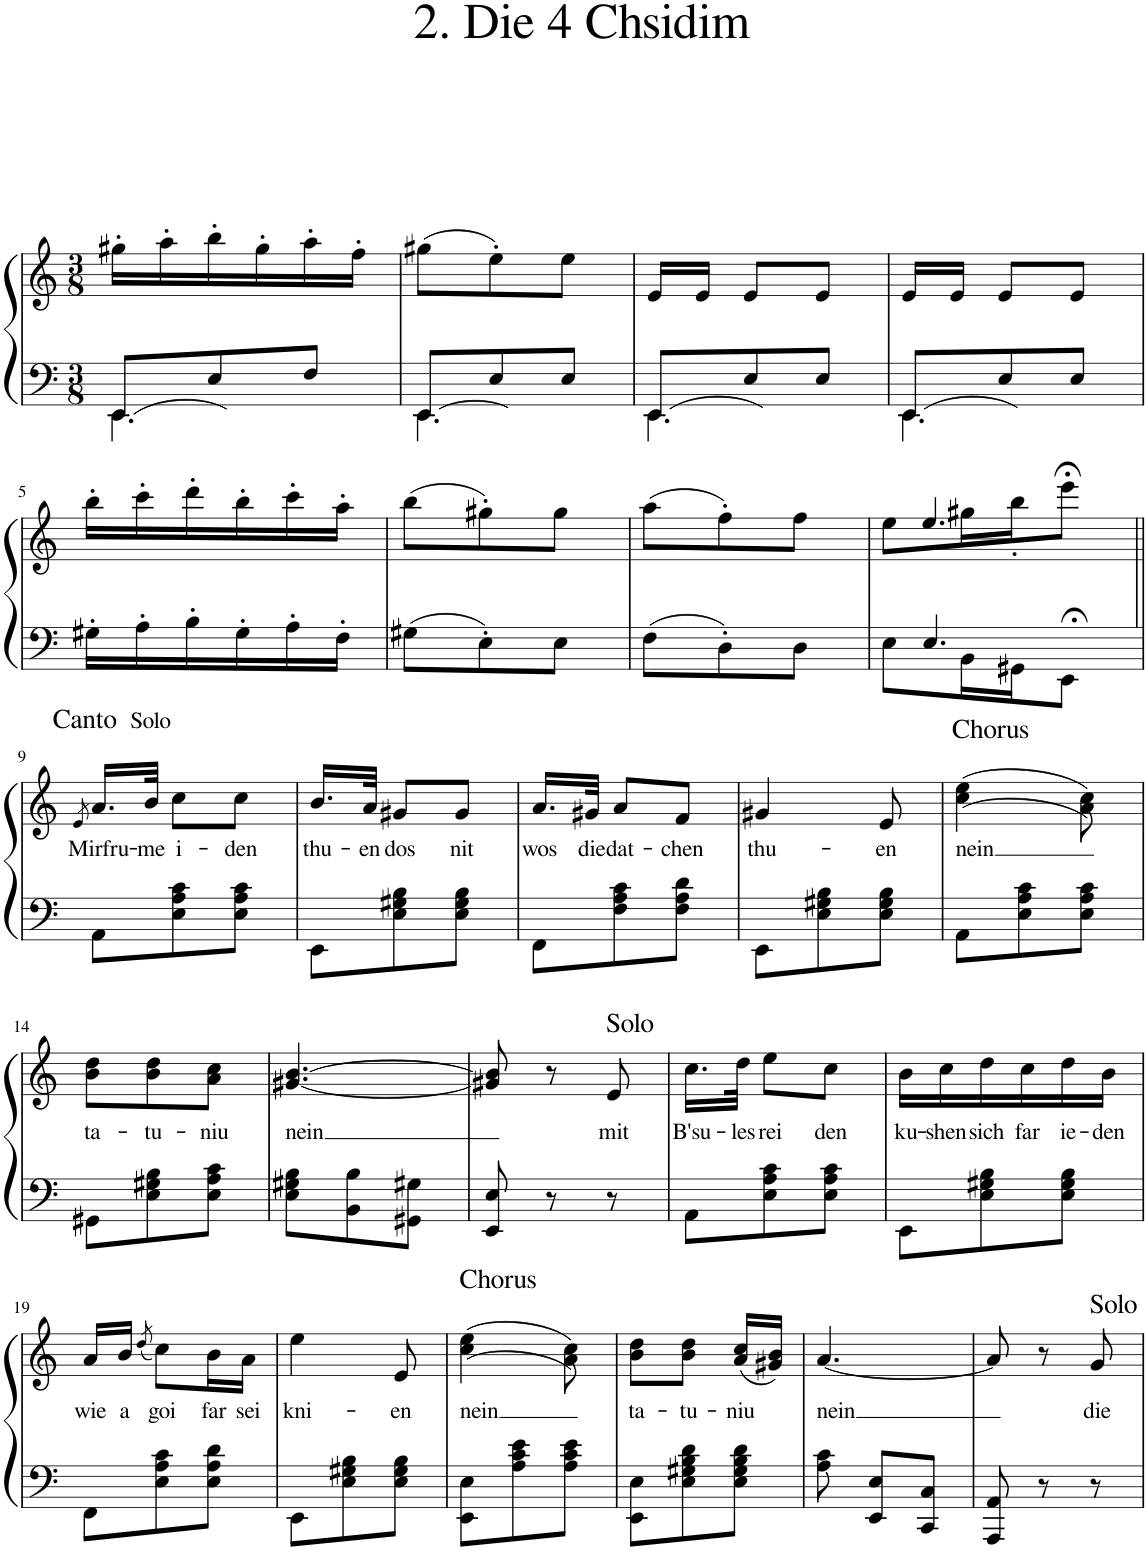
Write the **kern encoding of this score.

**kern	**kern	**text
*part1	*part1	*part1
*staff2	*staff1	*staff1
*I"Klavier	*	*
*I'Klav.	*	*
*clefF4	*clefG2	*
*k[]	*k[]	*
*M3/8	*M3/8	*
=1	=1	=1
*^	*	*
8EE/L	4.EE\	16gg#X'\LL	.
.	.	16aa'\	.
8E/	.	16bb'\	.
.	.	16gg#'\	.
8F/J	.	16aa'\	.
.	.	16ff'\JJ	.
=2	=2	=2	=2
8EE/L	4.EE\	(8gg#X\L	.
8E/	.	8ee'\)	.
8E/J	.	8ee\J	.
=3	=3	=3	=3
8EE/L	4.EE\	16e/LL	.
.	.	16e/JJ	.
8E/	.	8e/L	.
8E/J	.	8e/J	.
=4	=4	=4	=4
8EE/L	4.EE\	16e/LL	.
.	.	16e/JJ	.
8E/	.	8e/L	.
8E/J	.	8e/J	.
*v	*v	*	*
!!LO:LB:g=z
=5	=5	=5
16G#X'\LL	16bb'\LL	.
16A'\	16ccc'\	.
16B'\	16ddd'\	.
16G#'\	16bb'\	.
16A'\	16ccc'\	.
16F'\JJ	16aa'\JJ	.
=6	=6	=6
8G#X\L	(8bb\L	.
8E'\	8gg#X'\)	.
8E\J	8gg#\J	.
=7	=7	=7
8F\L	(8aa\L	.
8D'\	8ff'\)	.
8D\J	8ff\J	.
=8	=8	=8
*^	*^	*
8E\L	4.E/	8ee\L	4.ee/	.
16BB\L	.	16gg#X\L	.	.
16GG#X\J	.	16bb'\J	.	.
8EE;<\J	.	8eee;<\J	.	.
*v	*v	*	*	*
*	*v	*v	*
!!LO:LB:g=z
=9||	=9||	=9||
.	8qe/	.
!	!LO:TX:a:t=Canto	!
!	!LO:TX:a:t=Solo	!
!	!	!LO:LY:b
8AA\L	16.a/LL	Mirfru-
!	!	!LO:LY:b
.	32b/JJk	-me
!	!	!LO:LY:b
8E\ 8A\ 8c\	8cc\L	i-
!	!	!LO:LY:b
8E\ 8A\ 8c\J	8cc\J	-den
=10	=10	=10
!	!	!LO:LY:b
8EE\L	16.b/LL	thu-
!	!	!LO:LY:b
.	32a/JJk	-en
!	!	!LO:LY:b
8E\ 8G#X\ 8B\	8g#X/L	dos
!	!	!LO:LY:b
8E\ 8G#\ 8B\J	8g#/J	nit
=11	=11	=11
!	!	!LO:LY:b
8FF\L	16.a/LL	wos
!	!	!LO:LY:b
.	32g#X/JJk	die
!	!	!LO:LY:b
8F\ 8A\ 8c\	8a/L	dat-
!	!	!LO:LY:b
8F\ 8A\ 8d\J	8f/J	-chen
=12	=12	=12
!	!	!LO:LY:b
8EE\L	4g#X/	thu-
8E\ 8G#X\ 8B\	.	.
!	!	!LO:LY:b
8E\ 8G#\ 8B\J	8e/	-en
=13	=13	=13
!	!LO:TX:a:t=Chorus	!
!	!	!LO:LY:b
8AA\L	((4cc\ 4ee\	nein
8E\ 8A\ 8c\	.	.
8E\ 8A\ 8c\J	8a\ 8cc\))	.
!!LO:LB:g=z
=14	=14	=14
!	!	!LO:LY:b
8GG#X\L	8b\ 8dd\L	ta-
!	!	!LO:LY:b
8E\ 8G#X\ 8B\	8b\ 8dd\	-tu-
!	!	!LO:LY:b
8E\ 8A\ 8c\J	8a\ 8cc\J	-niu
=15	=15	=15
!	!	!LO:LY:b
8E\ 8G#X\ 8B\L	[4.g#X/ [4.b/	nein
8BB\ 8B\	.	.
8GG#X\ 8G#X\J	.	.
=16	=16	=16
8EE/ 8E/	8g#X/] 8b/]	.
8r	8r	.
!	!LO:TX:a:t=Solo	!
!	!	!LO:LY:b
8r	8e/	mit
=17	=17	=17
!	!	!LO:LY:b
8AA\L	16.cc\LL	B'su-
!	!	!LO:LY:b
.	32dd\JJk	-les
!	!	!LO:LY:b
8E\ 8A\ 8c\	8ee\L	rei
!	!	!LO:LY:b
8E\ 8A\ 8c\J	8cc\J	den
=18	=18	=18
!	!	!LO:LY:b
8EE\L	16b\LL	ku-
!	!	!LO:LY:b
.	16cc\	-shen
!	!	!LO:LY:b
8E\ 8G#X\ 8B\	16dd\	sich
!	!	!LO:LY:b
.	16cc\	far
!	!	!LO:LY:b
8E\ 8G#\ 8B\J	16dd\	ie-
!	!	!LO:LY:b
.	16b\JJ	-den
!!LO:LB:g=z
=19	=19	=19
!	!	!LO:LY:b
8FF\L	16a/LL	wie
!	!	!LO:LY:b
.	16b/JJ	a
.	(8qdd/	.
!	!	!LO:LY:b
8E\ 8A\ 8c\	8cc\L)	goi
!	!	!LO:LY:b
8E\ 8A\ 8d\J	16b\L	far
!	!	!LO:LY:b
.	16a\JJ	sei
=20	=20	=20
!	!	!LO:LY:b
8EE\L	4ee\	kni-
8E\ 8G#X\ 8B\	.	.
!	!	!LO:LY:b
8E\ 8G#\ 8B\J	8e/	-en
=21	=21	=21
!	!LO:TX:a:t=Chorus	!
!	!	!LO:LY:b
8EE\ 8E\L	((4cc\ 4ee\	nein
8A\ 8c\ 8e\	.	.
8A\ 8c\ 8e\J	8a\ 8cc\))	.
=22	=22	=22
!	!	!LO:LY:b
8EE\ 8E\L	8b\ 8dd\L	ta-
!	!	!LO:LY:b
8E\ 8G#X\ 8B\ 8d\	8b\ 8dd\J	-tu-
!	!	!LO:LY:b
8E\ 8G#\ 8B\ 8d\J	(16a/ 16cc/LL	-niu
.	16g#X/ 16b/JJ)	.
=23	=23	=23
!	!	!LO:LY:b
8A\ 8c\	[4.a/	nein
8EE/ 8E/L	.	.
8CC/ 8C/J	.	.
=24	=24	=24
8AAA/ 8AA/	8a/]	.
8r	8r	.
!	!LO:TX:a:t=Solo	!
!	!	!LO:LY:b
8r	8g/	die
=	=	=
*-	*-	*-
